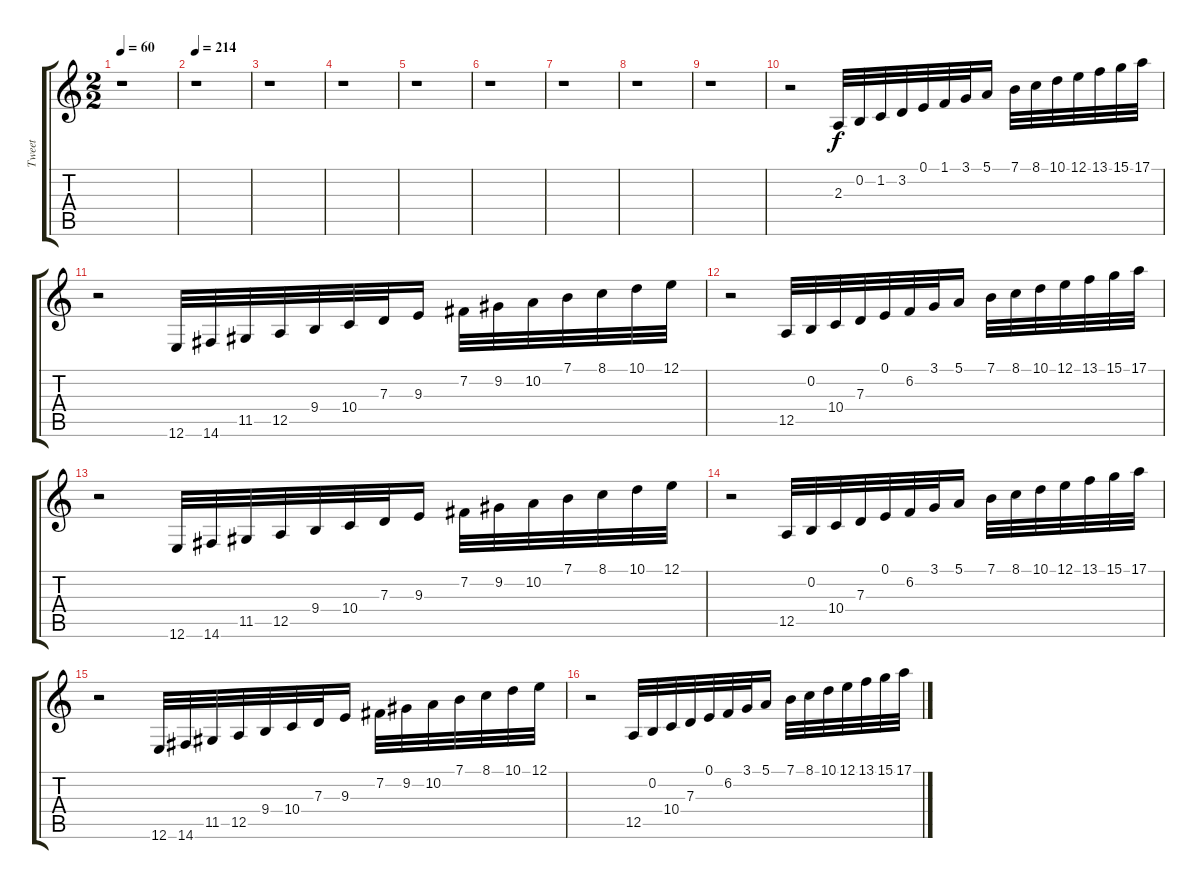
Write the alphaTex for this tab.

\track ("Tweet" "Tweet") {instrument acousticgrandpiano}
\staff {score tabs}
\tuning (E4 B3 G3 D3 A2 E2) {hide}
\ts (2 2)
\tempo 60
\clef g2
\ks c
r.1{dy f} |
\tempo 214
r.1 |
r.1 |
r.1 |
r.1 |
r.1 |
r.1 |
r.1 |
r.1 |
r.2 2.3.32 0.2.32 1.2.32 3.2.32 0.1.32 1.1.32 3.1.32 5.1.16 7.1.32 8.1.32 10.1.32 12.1.32 13.1.32 15.1.32 17.1.32 |
r.2 12.6.32 14.6.32 11.5.32 12.5.32 9.4.32 10.4.32 7.3.32 9.3.16 7.2.32 9.2.32 10.2.32 7.1.32 8.1.32 10.1.32 12.1.32 |
r.2 12.5.32 0.2.32 10.4.32 7.3.32 0.1.32 6.2.32 3.1.32 5.1.16 7.1.32 8.1.32 10.1.32 12.1.32 13.1.32 15.1.32 17.1.32 |
r.2 12.6.32 14.6.32 11.5.32 12.5.32 9.4.32 10.4.32 7.3.32 9.3.16 7.2.32 9.2.32 10.2.32 7.1.32 8.1.32 10.1.32 12.1.32 |
r.2 12.5.32 0.2.32 10.4.32 7.3.32 0.1.32 6.2.32 3.1.32 5.1.16 7.1.32 8.1.32 10.1.32 12.1.32 13.1.32 15.1.32 17.1.32 |
r.2 12.6.32 14.6.32 11.5.32 12.5.32 9.4.32 10.4.32 7.3.32 9.3.16 7.2.32 9.2.32 10.2.32 7.1.32 8.1.32 10.1.32 12.1.32 |
r.2 12.5.32 0.2.32 10.4.32 7.3.32 0.1.32 6.2.32 3.1.32 5.1.16 7.1.32 8.1.32 10.1.32 12.1.32 13.1.32 15.1.32 17.1.32
